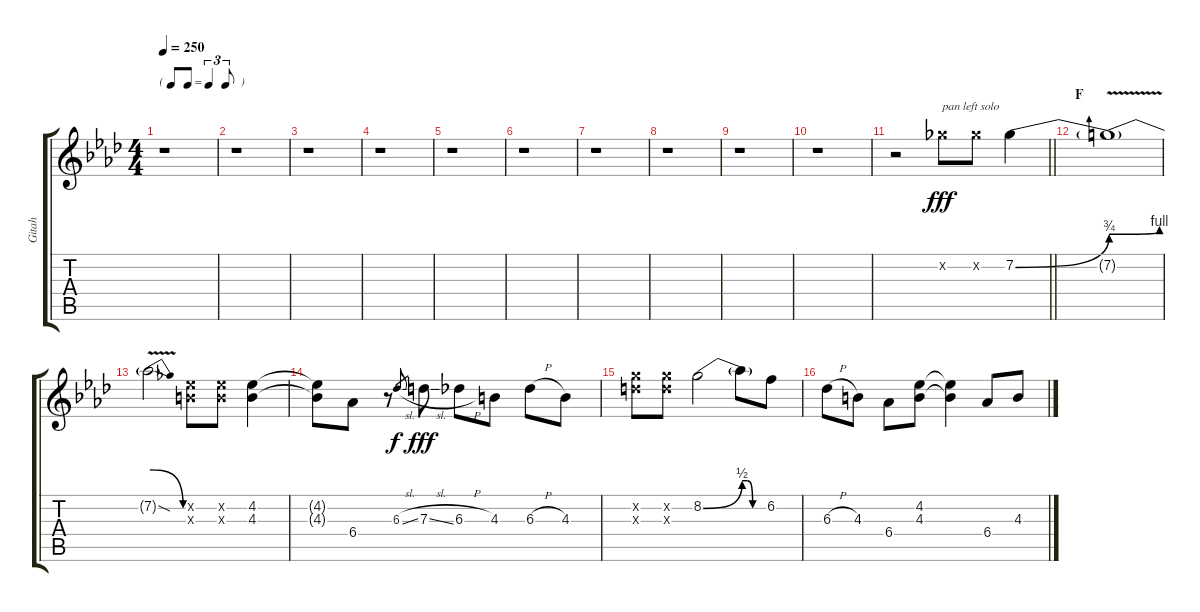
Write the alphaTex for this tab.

\track ("Gitah" "Gitah") {instrument overdrivenguitar}
\staff {score tabs}
\tuning (E4 B3 G3 D3 A2 E2) {hide}
\ts (4 4)
\tf triplet8th
\tempo 250
\clef g2
\ks ab
r.1{dy ff} |
r.1 |
r.1 |
r.1 |
r.1 |
r.1 |
r.1 |
r.1 |
r.1 |
r.1 |
\barLineRight lightlight
r.2{volume 16} 7.2{x}.8{txt "pan left solo" dy fff balance 1} 7.2{x}.8 7.2{be (bend 0 0 60 3)}.4 |
\section ("" "F")
7.2{be (bend 0 3 60 4) v t}.1 |
7.2{be (release 0 4 60 0) v sod t}.2 (4.2{x} 4.3{x}).8 (4.2{x} 4.3{x}).8 (4.2 4.3).4 |
(4.2{t} 4.3{t}).8 6.4.8 r.8 6.3{sl}.8{gr dy f} 7.3{sl}.8{dy fff} 6.3{h}.8 4.3.8 6.3{h}.8 4.3.8 |
(8.2{x} 7.3{x}).8 (8.2{x} 7.3{x}).8 8.2{be (bend 0 0 60 2)}.2 8.2{be (custom 0 2 15 2 30 0 60 0) t}.8 6.2.8 |
6.3{h}.8 4.3.8 6.4.8 (4.2 4.3).8 (4.2{t} 4.3{t}).4 6.4.8 4.3.8
